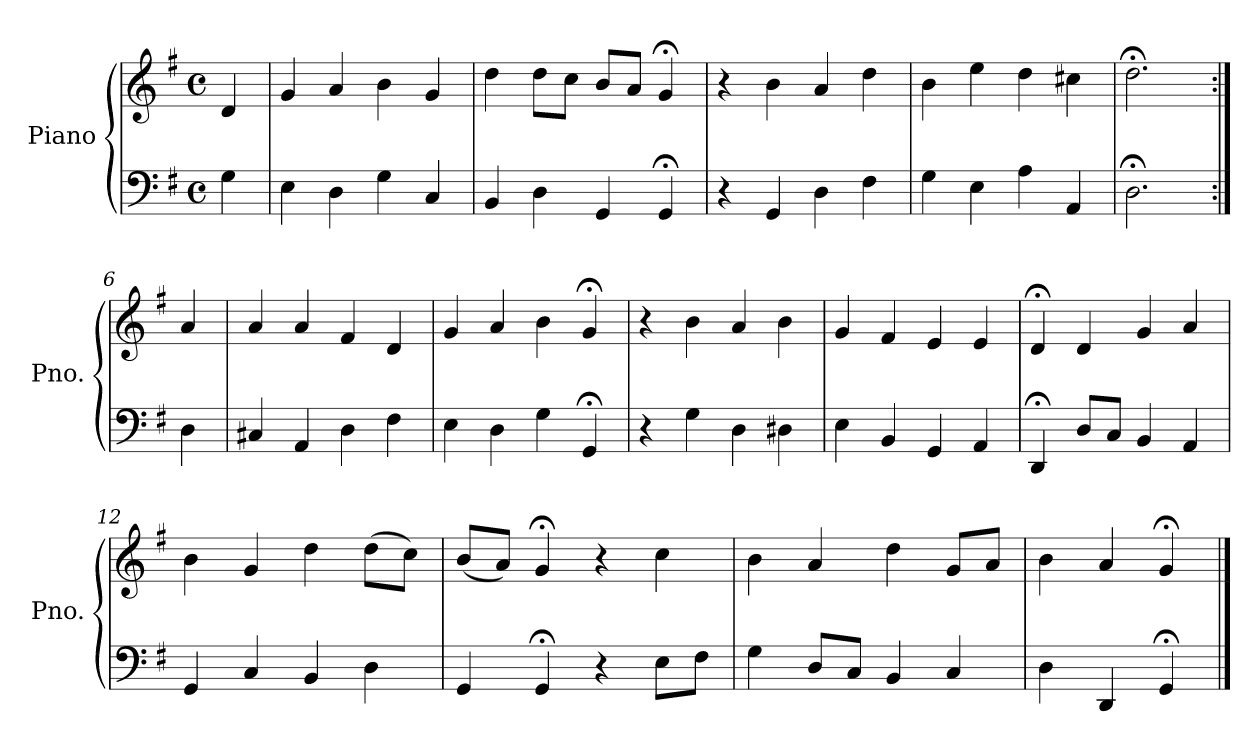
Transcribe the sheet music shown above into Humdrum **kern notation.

**kern	**kern
*part1	*part1
*staff2	*staff1
*I"Piano	*
*I'Pno.	*
*clefF4	*clefG2
*k[f#]	*k[f#]
*M4/4	*M4/4
*met(c)	*met(c)
=	=
4G\	4d/
=1	=1
4E\	4g/
4D\	4a/
4G\	4b\
4C/	4g/
=2	=2
4BB/	4dd\
4D\	8dd\L
.	8cc\J
4GG/	8b/L
.	8a/J
4GG;</	4g;</
=3	=3
4r	4r
4GG/	4b\
4D\	4a/
4F#\	4dd\
=4	=4
4G\	4b\
4E\	4ee\
4A\	4dd\
4AA/	4cc#X\
=5	=5
2.D;<\	2.dd;<\
=6:|!	=6:|!
4D\	4a/
=7	=7
4C#X/	4a/
4AA/	4a/
4D\	4f#/
4F#\	4d/
!!LO:LB:g=z
=8	=8
4E\	4g/
4D\	4a/
4G\	4b\
4GG;</	4g;</
=9	=9
4r	4r
4G\	4b\
4D\	4a/
4D#X\	4b\
=10	=10
4E\	4g/
4BB/	4f#/
4GG/	4e/
4AA/	4e/
=11	=11
4DD;</	4d;</
8D/L	4d/
8C/J	.
4BB/	4g/
4AA/	4a/
=12	=12
4GG/	4b\
4C/	4g/
4BB/	4dd\
4D\	(8dd\L
.	8cc\J)
=13	=13
4GG/	(8b/L
.	8a/J)
4GG;</	4g;</
4r	4r
8E\L	4cc\
8F#\J	.
=14	=14
4G\	4b\
8D/L	4a/
8C/J	.
4BB/	4dd\
4C/	8g/L
.	8a/J
!!LO:LB:g=z
=15	=15
4D\	4b\
4DD/	4a/
4GG;</	4g;</
==	==
*-	*-
